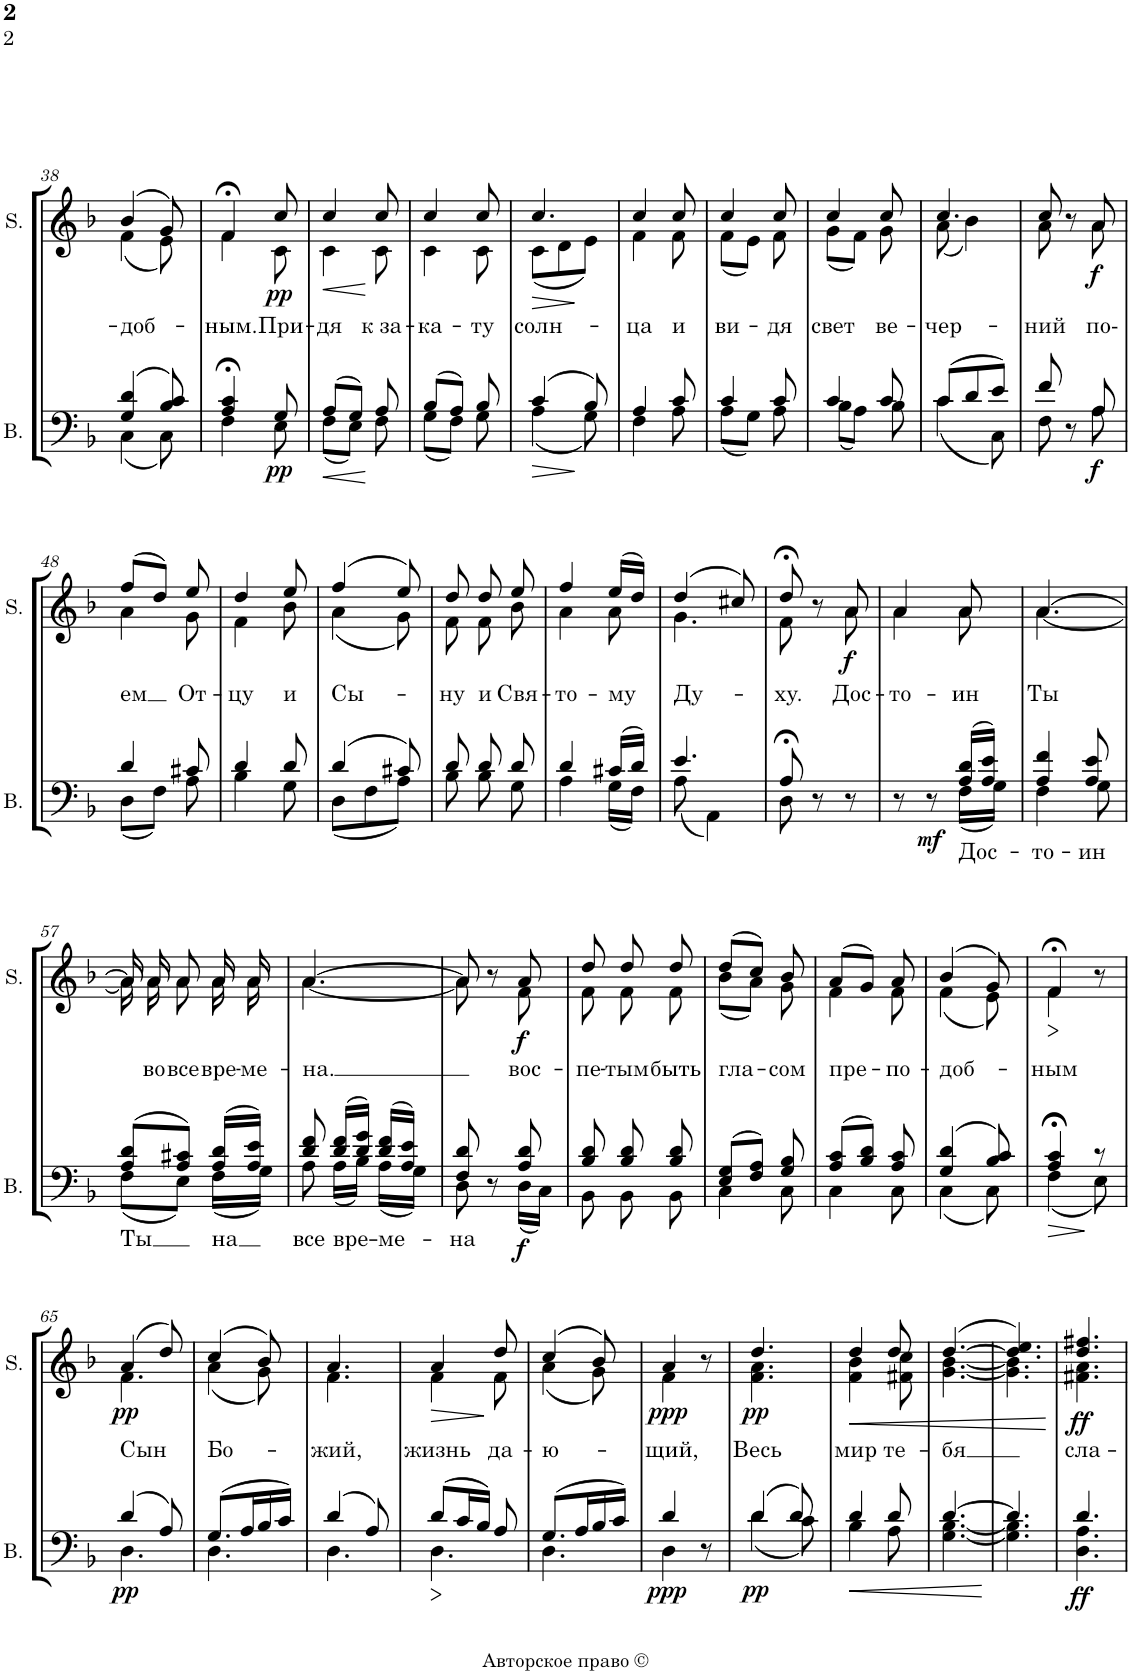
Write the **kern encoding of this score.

**kern	**text	**dynam	**kern	**text	**dynam
*part2	*part2	*part2	*part1	*part1	*part1
*staff2	*staff2	*staff2	*staff1	*staff1	*staff1
*I"P2	*	*	*I"P1	*	*
!!LO:PB:g=z
*clefF4	*	*	*clefG2	*	*
*k[b-]	*	*	*k[b-]	*	*
*d:	*	*	*d:	*	*
*M3/8	*	*	*M3/8	*	*
=38	=38	=38	=38	=38	=38
*^	*	*	*	*	*
!	!	!	!	!	!LO:LY:b	!
*	*	*	*	*^	*	*
(4G/ 4d/	(4C\	.	.	(4b-/	(4f\	-доб-	.
8B-/ 8c/)	8C\)	.	.	8g/)	8e\)	.	.
=39	=39	=39	=39	=39	=39	=39	=39
!	!	!	!	!	!	!LO:LY:b	!
4A/ 4c/	4F;<\	.	.	4f/	4f;<\	-ным.	.
!	!	!	!LO:DY:b	!	!	!LO:LY:b	!LO:DY:b
8G/	8E\	.	pp	8cc/	8c\	При-	pp
=40	=40	=40	=40	=40	=40	=40	=40
!	!	!	!LO:HP:b	!	!	!LO:LY:b	!LO:HP:b
(8A/L	(8F\L	.	<	4cc/	4c\	-дя	<
8G/J)	8E\J)	.	.	.	.	.	.
!	!	!	!	!	!	!LO:LY:b	!
8A/	8F\	.	.	8cc/	8c\	к за-	[
=41	=41	=41	=41	=41	=41	=41	=41
!	!	!	!	!	!	!LO:LY:b	!
(8B-/L	(8G\L	.	.	4cc/	4c\	-ка-	.
8A/J)	8F\J)	.	.	.	.	.	.
!	!	!	!	!	!	!LO:LY:b	!
8B-/	8G\	.	.	8cc/	8c\	-ту	.
=42	=42	=42	=42	=42	=42	=42	=42
!	!	!	!LO:HP:b	!	!	!LO:LY:b	!LO:HP:b
(4c/	(4A\	.	>	4.cc/	(8c\L	солн-	>
.	.	.	.	.	8d\	.	.
8B-/)	8G\)	.	[	.	8e\J)	.	]
=43	=43	=43	=43	=43	=43	=43	=43
!	!	!	!	!	!	!LO:LY:b	!
4A/	4F\	.	.	4cc/	4f\	-ца	.
!	!	!	!	!	!	!LO:LY:b	!
8c/	8A\	.	.	8cc/	8f\	и	.
=44	=44	=44	=44	=44	=44	=44	=44
!	!	!	!	!	!	!LO:LY:b	!
4c/	(8A\L	.	.	4cc/	(8f\L	ви-	.
.	8G\J)	.	.	.	8e\J)	.	.
!	!	!	!	!	!	!LO:LY:b	!
8c/	8A\	.	.	8cc/	8f\	-дя	.
=45	=45	=45	=45	=45	=45	=45	=45
!	!	!	!	!	!	!LO:LY:b	!
4c/	(8B-\L	.	.	4cc/	(8g\L	свет	.
.	8A\J)	.	.	.	8f\J)	.	.
!	!	!	!	!	!	!LO:LY:b	!
8c/	8B-\	.	.	8cc/	8g\	ве-	.
=46	=46	=46	=46	=46	=46	=46	=46
!	!	!	!	!	!	!LO:LY:b	!
(8c/L	(4c\	.	.	4.cc/	(8a\	-чер-	.
8d/	.	.	.	.	4b-\)	.	.
8e/J)	8C\)	.	.	.	.	.	.
=47	=47	=47	=47	=47	=47	=47	=47
!	!	!	!	!	!	!LO:LY:b	!
8f/	8F\	.	.	8cc/	8a\	-ний	.
8r	8ryy	.	.	8r	8ryy	.	.
!	!	!	!LO:DY:b	!	!	!LO:LY:b	!LO:DY:b
8A/	8A\	.	f	8a/	8a\	по-	f
!!LO:LB:g=z	!!
=48	=48	=48	=48	=48	=48	=48	=48
!	!	!	!	!	!	!LO:LY:b	!
4d/	(8D\L	.	.	(8ff/L	4a\	ем	.
.	8F\J)	.	.	8dd/J)	.	.	.
!	!	!	!	!	!	!LO:LY:b	!
8c#X/	8A\	.	.	8ee/	8g\	От-	.
=49	=49	=49	=49	=49	=49	=49	=49
!	!	!	!	!	!	!LO:LY:b	!
4d/	4B-\	.	.	4dd/	4f\	-цу	.
!	!	!	!	!	!	!LO:LY:b	!
8d/	8G\	.	.	8ee/	8b-\	и	.
=50	=50	=50	=50	=50	=50	=50	=50
!	!	!	!	!	!	!LO:LY:b	!
(4d/	(8D\L	.	.	(4ff/	(4a\	Сы-	.
.	8F\	.	.	.	.	.	.
8c#X/)	8A\J)	.	.	8ee/)	8g\)	.	.
=51	=51	=51	=51	=51	=51	=51	=51
!	!	!	!	!	!	!LO:LY:b	!
8d/	8B-\	.	.	8dd/	8f\	-ну	.
!	!	!	!	!	!	!LO:LY:b	!
8d/	8B-\	.	.	8dd/	8f\	и	.
!	!	!	!	!	!	!LO:LY:b	!
8d/	8G\	.	.	8ee/	8b-\	Свя-	.
=52	=52	=52	=52	=52	=52	=52	=52
!	!	!	!	!	!	!LO:LY:b	!
4d/	4A\	.	.	4ff/	4a\	-то-	.
!	!	!	!	!	!	!LO:LY:b	!
(16c#X/LL	(16G\LL	.	.	(16ee/LL	8a\	-му	.
16d/JJ)	16F\JJ)	.	.	16dd/JJ)	.	.	.
=53	=53	=53	=53	=53	=53	=53	=53
!	!	!	!	!	!	!LO:LY:b	!
4.e/	(8A\	.	.	(4dd/	4.g\	Ду-	.
.	4AA\)	.	.	.	.	.	.
.	.	.	.	8cc#X/)	.	.	.
=54	=54	=54	=54	=54	=54	=54	=54
!	!	!	!	!	!	!LO:LY:b	!
8A/	8D;<\	.	.	8dd;</	8f\	-ху.	.
8r	8ryy	.	.	8r	8ryy	.	.
!	!	!	!	!	!	!LO:LY:b	!LO:DY:b
8r	8ryy	.	.	8a/	8a\	Дос-	f
=55	=55	=55	=55	=55	=55	=55	=55
!	!	!	!	!	!	!LO:LY:b	!
8r	4ryy	.	.	4a/	4a\	-то-	.
!	!	!	!LO:DY:b	!	!	!	!
8r	.	.	mf	.	.	.	.
!	!	!LO:LY:b	!	!	!	!LO:LY:b	!
(16A/ 16d/LL	(16F\LL	Дос-	.	8a/	8a\	-ин	.
16A/ 16e/JJ)	16G\JJ)	.	.	.	.	.	.
=56	=56	=56	=56	=56	=56	=56	=56
!	!	!LO:LY:b	!	!	!	!LO:LY:b	!
4A/ 4f/	4F\	-то-	.	[4.a/	[4.a\	Ты	.
!	!	!LO:LY:b	!	!	!	!	!
8A/ 8e/	8G\	-ин	.	.	.	.	.
!!LO:LB:g=z	!!
=57	=57	=57	=57	=57	=57	=57	=57
!	!	!LO:LY:b	!	!	!	!	!
(8A/ 8d/L	(8F\L	Ты	.	16a/]	16a\]	.	.
!	!	!	!	!	!	!LO:LY:b	!
.	.	.	.	16a/	16a\	во	.
!	!	!	!	!	!	!LO:LY:b	!
8A/ 8c#X/J)	8E\J)	.	.	8a/	8a\	все	.
!	!	!LO:LY:b	!	!	!	!LO:LY:b	!
(16A/ 16d/LL	(16F\LL	на	.	16a/	16a\	вре-	.
!	!	!	!	!	!	!LO:LY:b	!
16A/ 16e/JJ)	16G\JJ)	.	.	16a/	16a\	-ме-	.
=58	=58	=58	=58	=58	=58	=58	=58
!	!	!LO:LY:b	!	!	!	!LO:LY:b	!
8d/ 8f/	8A\	все	.	[4.a/	[4.a\	-на.	.
!	!	!LO:LY:b	!	!	!	!	!
(16d/ 16f/LL	(16A\LL	вре-	.	.	.	.	.
16d/ 16g/JJ)	16B-\JJ)	.	.	.	.	.	.
!	!	!LO:LY:b	!	!	!	!	!
(16d/ 16f/LL	(16A\LL	-ме-	.	.	.	.	.
16A/ 16e/JJ)	16G\JJ)	.	.	.	.	.	.
=59	=59	=59	=59	=59	=59	=59	=59
!	!	!LO:LY:b	!	!	!	!	!
8F/ 8d/	8D\	-на	.	8a/]	8a\]	.	.
8r	8ryy	.	.	8r	8ryy	.	.
!	!	!	!LO:DY:b	!	!	!LO:LY:b	!LO:DY:b
8A/ 8d/	(16D\LL	.	f	8a/	8f\	вос-	f
.	16C\JJ)	.	.	.	.	.	.
=60	=60	=60	=60	=60	=60	=60	=60
!	!	!	!	!	!	!LO:LY:b	!
8B-/ 8d/	8BB-\	.	.	8dd/	8f\	-пе-	.
!	!	!	!	!	!	!LO:LY:b	!
8B-/ 8d/	8BB-\	.	.	8dd/	8f\	-тым	.
!	!	!	!	!	!	!LO:LY:b	!
8B-/ 8d/	8BB-\	.	.	8dd/	8f\	быть	.
=61	=61	=61	=61	=61	=61	=61	=61
!	!	!	!	!	!	!LO:LY:b	!
(8E/ 8G/L	4C\	.	.	(8dd/L	(8b-\L	гла-	.
8F/ 8A/J)	.	.	.	8cc/J)	8a\J)	.	.
!	!	!	!	!	!	!LO:LY:b	!
8G/ 8B-/	8C\	.	.	8b-/	8g\	-сом	.
=62	=62	=62	=62	=62	=62	=62	=62
!	!	!	!	!	!	!LO:LY:b	!
(8A/ 8c/L	4C\	.	.	(8a/L	4f\	пре-	.
8B-/ 8d/J)	.	.	.	8g/J)	.	.	.
!	!	!	!	!	!	!LO:LY:b	!
8A/ 8c/	8C\	.	.	8a/	8f\	-по-	.
=63	=63	=63	=63	=63	=63	=63	=63
!	!	!	!	!	!	!LO:LY:b	!
(4G/ 4d/	(4C\	.	.	(4b-/	(4f\	-доб-	.
8B-/ 8c/)	8C\)	.	.	8g/)	8e\)	.	.
=64	=64	=64	=64	=64	=64	=64	=64
!	!	!	!LO:HP:b	!	!	!LO:LY:b	!LO:HP:b
4A/;< 4c/;<	(4F;<\	.	>	4f;</	4f\	-ным	>
8r	8E\)	.	]	8r	8ryy	.	.
!!LO:LB:g=z	!!
=65	=65	=65	=65	=65	=65	=65	=65
!	!	!	!LO:DY:b	!	!	!LO:LY:b	!LO:DY:b
(4d/	4.D\	.	pp	(4a/	4.f\	Сын	pp
8A/)	.	.	.	8dd/)	.	.	.
=66	=66	=66	=66	=66	=66	=66	=66
!	!	!	!	!	!	!LO:LY:b	!
(8.G/L	4.D\	.	.	(4cc/	(4a\	Бо-	.
16A/L	.	.	.	.	.	.	.
16B-/	.	.	.	8b-/)	8g\)	.	.
16c/JJ)	.	.	.	.	.	.	.
=67	=67	=67	=67	=67	=67	=67	=67
!	!	!	!	!	!	!LO:LY:b	!
(4d/	4.D\	.	.	4.a/	4.f\	-жий,	.
8A/)	.	.	.	.	.	.	.
*v	*v	*	*	*	*	*	*
*	*	*	*v	*v	*	*
.	.	]	.	.	.
=68	=68	=68	=68	=68	=68
!	!	!LO:HP:b	!	!LO:LY:b	!LO:HP:b
*^	*	*	*^	*	*
(8d/L	4.D\	.	>	4a/	4f\	жизнь	>
16c/L	.	.	.	.	.	.	.
16B-/JJ)	.	.	.	.	.	.	.
!	!	!	!	!	!	!LO:LY:b	!
8A/	.	.	.	8dd/	8f\	да-	]
=69	=69	=69	=69	=69	=69	=69	=69
!	!	!	!	!	!	!LO:LY:b	!
(8.G/L	4.D\	.	.	(4cc/	(4a\	-ю-	.
16A/L	.	.	.	.	.	.	.
16B-/	.	.	.	8b-/)	8g\)	.	.
16c/JJ)	.	.	.	.	.	.	.
=70	=70	=70	=70	=70	=70	=70	=70
!	!	!	!LO:DY:b	!	!	!LO:LY:b	!LO:DY:b
4d/	4D\	.	ppp	4a/	4f\	-щий,	ppp
8r	8ryy	.	.	8r	8ryy	.	.
=71	=71	=71	=71	=71	=71	=71	=71
!	!	!	!LO:DY:b	!	!	!LO:LY:b	!LO:DY:b
(4d/	(4d\	.	pp	4.dd/	4.f\ 4.a\	Весь	pp
8d/)	8c\)	.	.	.	.	.	.
=72	=72	=72	=72	=72	=72	=72	=72
!	!	!	!	!	!	!LO:LY:b	!
4d/	4B-\	.	.	4dd/	4f\ 4b-\	мир	.
!	!	!	!	!	!	!LO:LY:b	!
8d/	8A\	.	.	8dd/	8f#X\ 8cc\	те-	.
=73	=73	=73	=73	=73	=73	=73	=73
!	!	!	!	!	!	!LO:LY:b	!
[4.d/	[4.G\ [4.B-\	.	.	([4.dd/	[4.g\ [4.b-\	-бя	.
*v	*v	*	*	*	*	*	*
*	*	*	*v	*v	*	*
.	.	]	.	.	.
=74	=74	=74	=74	=74	=74
*^	*	*	*^	*	*
4.d/]	4.G\] 4.B-\]	.	.	4.dd/] 4.ee/)	4.g\] 4.b-\]	.	.
*v	*v	*	*	*	*	*	*
*	*	*	*v	*v	*	*
.	.	.	.	.	]
=75	=75	=75	=75	=75	=75
*^	*	*	*	*	*
!	!	!	!LO:DY:b	!	!LO:LY:b	!LO:DY:b
*	*	*	*	*^	*	*
4.d/	4.D\ 4.A\	.	ff	4.dd/ 4.ff#X/	4.f#X\ 4.a\	сла-	ff
*v	*v	*	*	*	*	*	*
*	*	*	*v	*v	*	*
=	=	=	=	=	=
*-	*-	*-	*-	*-	*-
